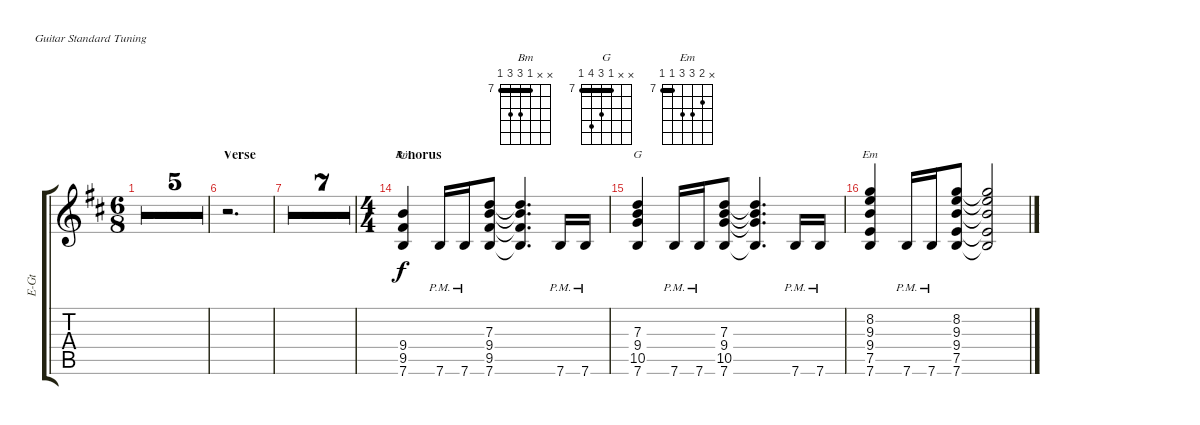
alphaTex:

\defaultSystemsLayout 4
\bracketExtendMode groupsimilarinstruments
\otherSystemsTrackNameOrientation horizontal
\track ("Rhythm Guitar II" "E-Gt") {multiBarRest instrument distortionguitar}
\staff {score tabs}
\tuning (E4 B3 G3 D3 A2 E2)
\chord ("Bm" x x 7 9 9 7) {firstfret 7 showfingering false barre 7}
\chord ("G" x x 7 9 10 7) {firstfret 7 showfingering false barre 7}
\chord ("Em" x 8 9 9 7 7) {firstfret 7 showfingering false barre 7}
\ts (6 8)
\tempo 120
\clef g2
\ks d
r.2{d dy f} |
r.2{d} |
r.2{d} |
r.2{d} |
r.2{d} |
\section ("" "Verse")
r.2{d} |
r.2{d} |
r.2{d} |
r.2{d} |
r.2{d} |
r.2{d} |
r.2{d} |
r.2{d} |
\ts (4 4)
\beaming (8 2 2 2 2)
\section ("" "Chorus")
(7.6{acc forcenatural} 9.5{acc #} 9.4{acc forcenatural}).4{ch "Bm"} 7.6{pm acc forcenatural}.16 7.6{pm acc forcenatural}.16 (7.6{acc forcenatural} 9.5{acc #} 9.4{acc forcenatural} 7.3{acc forcenatural}).8 (7.6{t acc forcenatural} 9.5{t acc #} 9.4{t acc forcenatural} 7.3{t acc forcenatural}).4{d} 7.6{pm acc forcenatural}.16 7.6{pm acc forcenatural}.16 |
(7.6{acc forcenatural} 10.5{acc forcenatural} 9.4{acc forcenatural} 7.3{acc forcenatural}).4{ch "G"} 7.6{pm acc forcenatural}.16 7.6{pm acc forcenatural}.16 (7.6{acc forcenatural} 10.5{acc forcenatural} 9.4{acc forcenatural} 7.3{acc forcenatural}).8 (7.6{t acc forcenatural} 10.5{t acc forcenatural} 9.4{t acc forcenatural} 7.3{t acc forcenatural}).4{d} 7.6{pm acc forcenatural}.16 7.6{pm acc forcenatural}.16 |
(7.6{acc forcenatural} 7.5{acc forcenatural} 9.4{acc forcenatural} 9.3{acc forcenatural} 8.2{acc forcenatural}).4{ch "Em"} 7.6{pm acc forcenatural}.16 7.6{pm acc forcenatural}.16 (7.6{acc forcenatural} 7.5{acc forcenatural} 9.4{acc forcenatural} 9.3{acc forcenatural} 8.2{acc forcenatural}).8 (7.6{t acc forcenatural} 7.5{t acc forcenatural} 9.4{t acc forcenatural} 9.3{t acc forcenatural} 8.2{t acc forcenatural}).2
